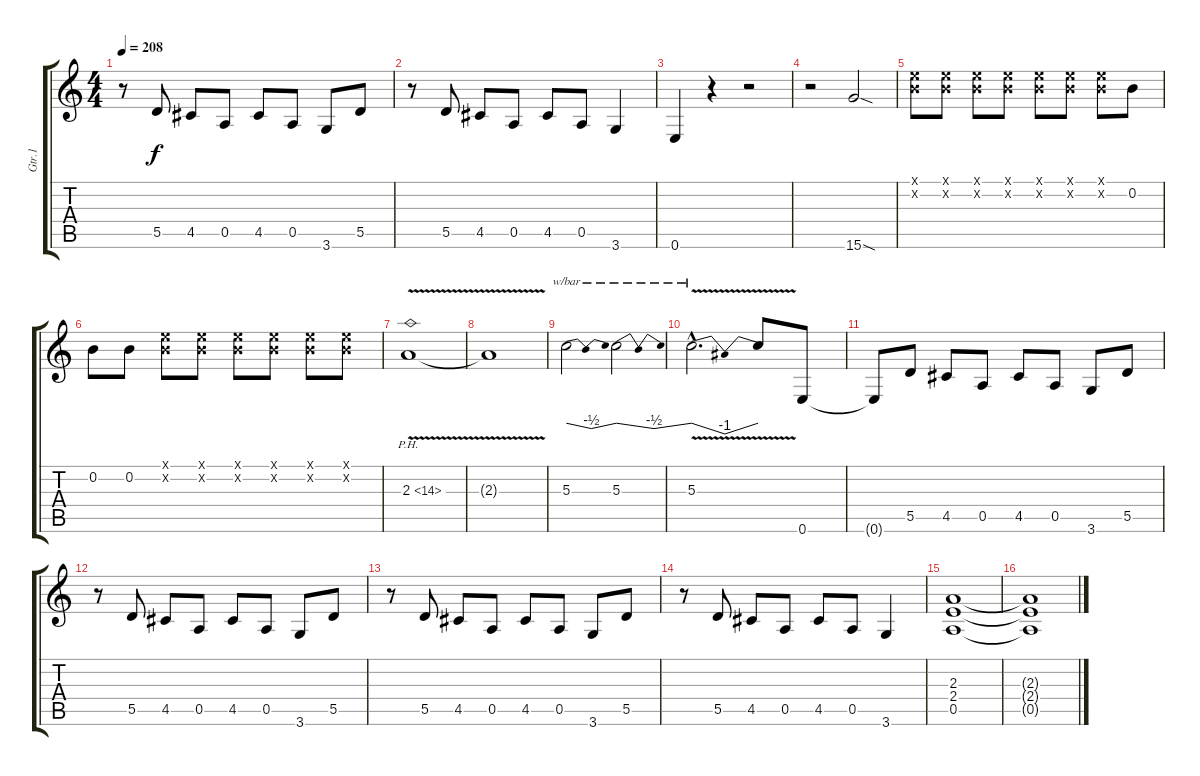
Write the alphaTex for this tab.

\track ("Gtr.1" "Gtr.1") {instrument overdrivenguitar}
\staff {score tabs}
\tuning (E4 B3 G3 D3 A2 E2) {hide}
\ts (4 4)
\tempo 208
\clef g2
\ks c
r.8{dy f} 5.5.8 4.5.8 0.5.8 4.5.8 0.5.8 3.6.8 5.5.8 |
r.8 5.5.8 4.5.8 0.5.8 4.5.8 0.5.8 3.6.4 |
0.6.4 r.4 r.2 |
r.2 15.6{sod}.2 |
(0.1{x} 0.2{x}).8 (0.1{x} 0.2{x}).8 (0.1{x} 0.2{x}).8 (0.1{x} 0.2{x}).8 (0.1{x} 0.2{x}).8 (0.1{x} 0.2{x}).8 (0.1{x} 0.2{x}).8 0.2.8 |
0.2.8 0.2.8 (0.1{x} 0.2{x}).8 (0.1{x} 0.2{x}).8 (0.1{x} 0.2{x}).8 (0.1{x} 0.2{x}).8 (0.1{x} 0.2{x}).8 (0.1{x} 0.2{x}).8 |
2.3{ph 12 v}.1 |
2.3{t}.1 |
5.3.2{tbe (dip default 0 0 30 -2 60 0)} 5.3.2{tbe (dip default 0 0 30 -2 60 0)} |
5.3{v hac}.2{d tbe (dip default 0 0 30 -4 60 0)} 5.3{t}.8 0.6.8 |
0.6{t}.8 5.5.8 4.5.8 0.5.8 4.5.8 0.5.8 3.6.8 5.5.8 |
r.8 5.5.8 4.5.8 0.5.8 4.5.8 0.5.8 3.6.8 5.5.8 |
r.8 5.5.8 4.5.8 0.5.8 4.5.8 0.5.8 3.6.8 5.5.8 |
r.8 5.5.8 4.5.8 0.5.8 4.5.8 0.5.8 3.6.4 |
(2.3 2.4 0.5).1 |
(2.3{t} 2.4{t} 0.5{t}).1
